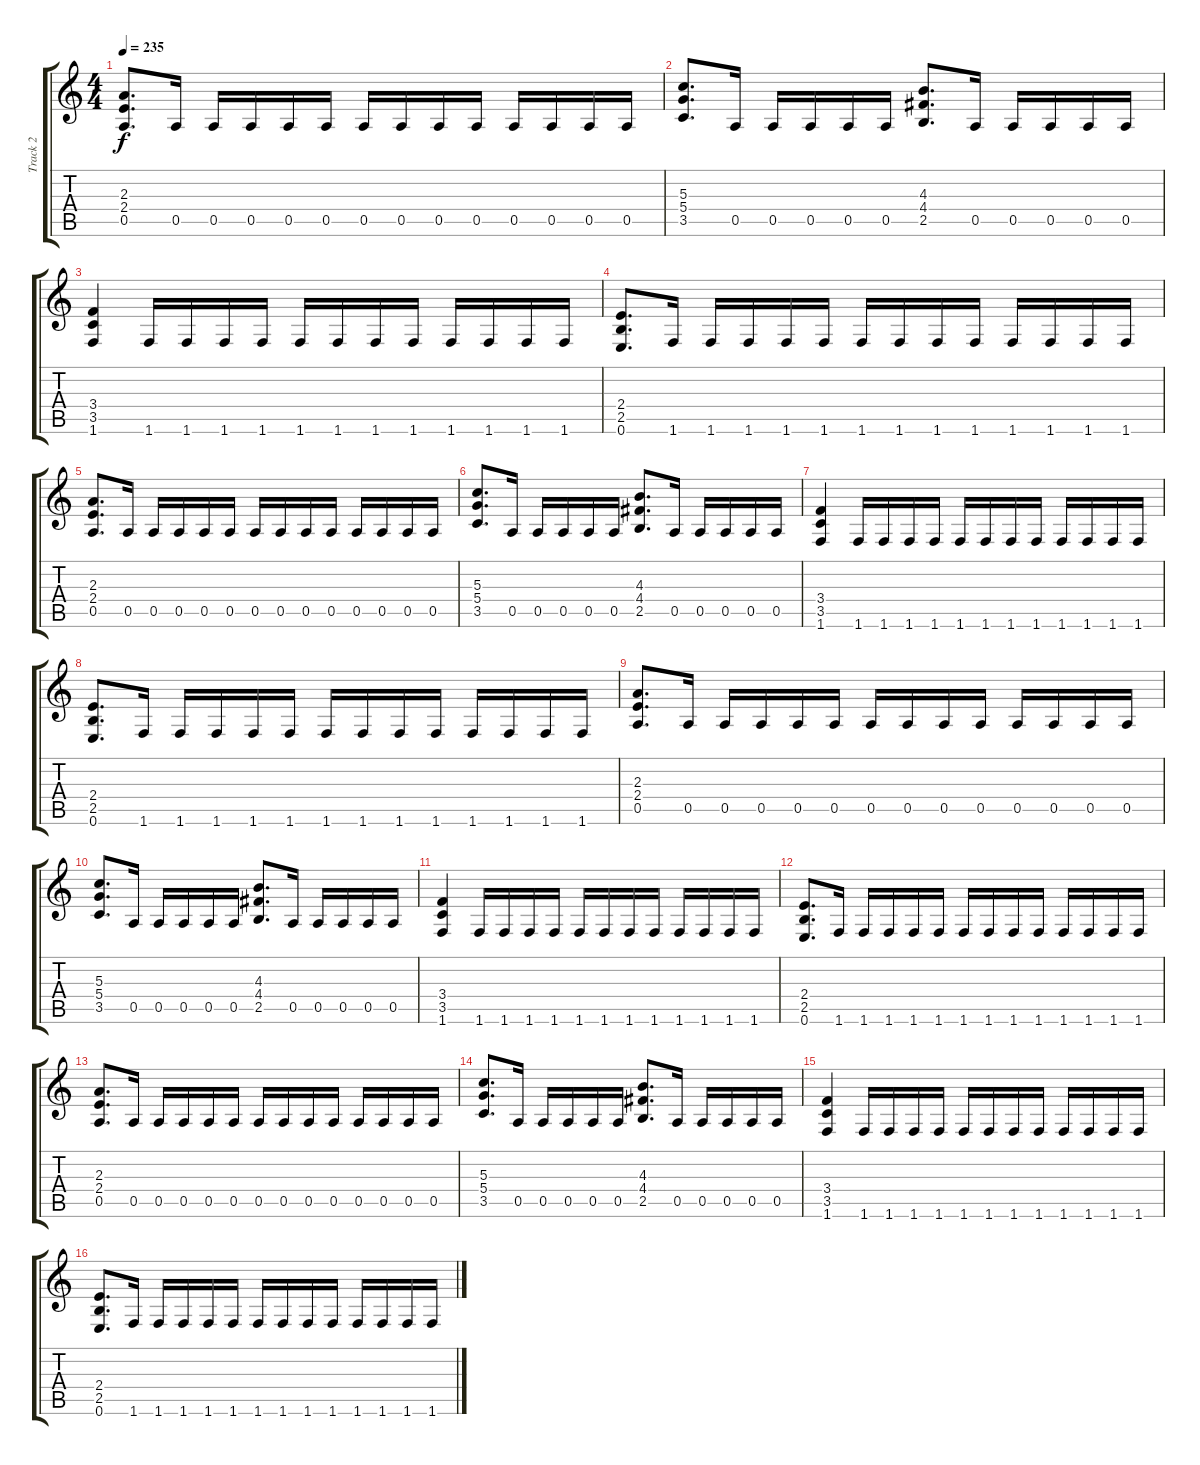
\track ("Track 2" "Track 2") {instrument distortionguitar}
\staff {score tabs}
\tuning (E4 B3 G3 D3 A2 E2) {hide}
\ts (4 4)
\tempo 235
\clef g2
\ks c
(2.3 2.4 0.5).8{d dy f} 0.5.16 0.5.16 0.5.16 0.5.16 0.5.16 0.5.16 0.5.16 0.5.16 0.5.16 0.5.16 0.5.16 0.5.16 0.5.16 |
(5.3 5.4 3.5).8{d} 0.5.16 0.5.16 0.5.16 0.5.16 0.5.16 (4.3 4.4 2.5).8{d} 0.5.16 0.5.16 0.5.16 0.5.16 0.5.16 |
(3.4 3.5 1.6).4 1.6.16 1.6.16 1.6.16 1.6.16 1.6.16 1.6.16 1.6.16 1.6.16 1.6.16 1.6.16 1.6.16 1.6.16 |
(2.4 2.5 0.6).8{d} 1.6.16 1.6.16 1.6.16 1.6.16 1.6.16 1.6.16 1.6.16 1.6.16 1.6.16 1.6.16 1.6.16 1.6.16 1.6.16 |
(2.3 2.4 0.5).8{d} 0.5.16 0.5.16 0.5.16 0.5.16 0.5.16 0.5.16 0.5.16 0.5.16 0.5.16 0.5.16 0.5.16 0.5.16 0.5.16 |
(5.3 5.4 3.5).8{d} 0.5.16 0.5.16 0.5.16 0.5.16 0.5.16 (4.3 4.4 2.5).8{d} 0.5.16 0.5.16 0.5.16 0.5.16 0.5.16 |
(3.4 3.5 1.6).4 1.6.16 1.6.16 1.6.16 1.6.16 1.6.16 1.6.16 1.6.16 1.6.16 1.6.16 1.6.16 1.6.16 1.6.16 |
(2.4 2.5 0.6).8{d} 1.6.16 1.6.16 1.6.16 1.6.16 1.6.16 1.6.16 1.6.16 1.6.16 1.6.16 1.6.16 1.6.16 1.6.16 1.6.16 |
(2.3 2.4 0.5).8{d} 0.5.16 0.5.16 0.5.16 0.5.16 0.5.16 0.5.16 0.5.16 0.5.16 0.5.16 0.5.16 0.5.16 0.5.16 0.5.16 |
(5.3 5.4 3.5).8{d} 0.5.16 0.5.16 0.5.16 0.5.16 0.5.16 (4.3 4.4 2.5).8{d} 0.5.16 0.5.16 0.5.16 0.5.16 0.5.16 |
(3.4 3.5 1.6).4 1.6.16 1.6.16 1.6.16 1.6.16 1.6.16 1.6.16 1.6.16 1.6.16 1.6.16 1.6.16 1.6.16 1.6.16 |
(2.4 2.5 0.6).8{d} 1.6.16 1.6.16 1.6.16 1.6.16 1.6.16 1.6.16 1.6.16 1.6.16 1.6.16 1.6.16 1.6.16 1.6.16 1.6.16 |
(2.3 2.4 0.5).8{d} 0.5.16 0.5.16 0.5.16 0.5.16 0.5.16 0.5.16 0.5.16 0.5.16 0.5.16 0.5.16 0.5.16 0.5.16 0.5.16 |
(5.3 5.4 3.5).8{d} 0.5.16 0.5.16 0.5.16 0.5.16 0.5.16 (4.3 4.4 2.5).8{d} 0.5.16 0.5.16 0.5.16 0.5.16 0.5.16 |
(3.4 3.5 1.6).4 1.6.16 1.6.16 1.6.16 1.6.16 1.6.16 1.6.16 1.6.16 1.6.16 1.6.16 1.6.16 1.6.16 1.6.16 |
(2.4 2.5 0.6).8{d} 1.6.16 1.6.16 1.6.16 1.6.16 1.6.16 1.6.16 1.6.16 1.6.16 1.6.16 1.6.16 1.6.16 1.6.16 1.6.16
